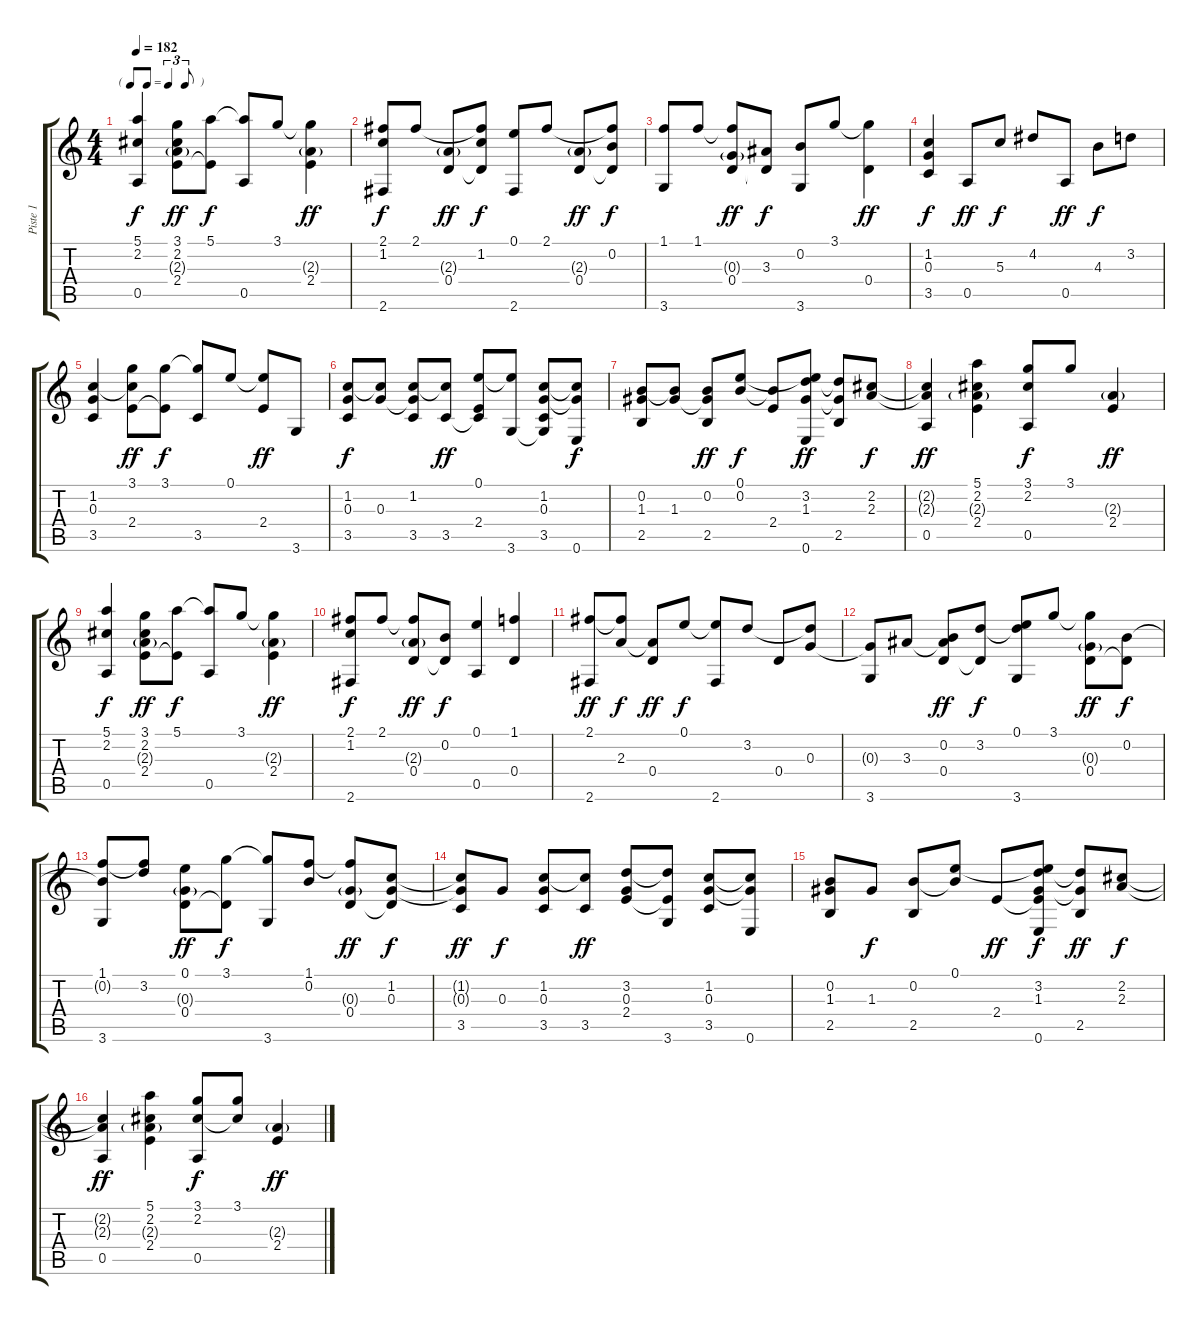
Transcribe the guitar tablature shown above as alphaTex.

\track ("Piste 1" "Piste 1") {instrument acousticguitarsteel}
\staff {score tabs}
\tuning (E4 B3 G3 D3 A2 E2) {hide}
\ts (4 4)
\tf triplet8th
\tempo 182
\clef g2
\ks c
(5.1 2.2 0.5).4{dy f} (3.1 2.2 2.3{g} 2.4).8{dy ff} (5.1 2.4{t}).8{dy f} (5.1{t} 0.5).8 3.1.8 (3.1{t} 2.3{g} 2.4).4{dy ff} |
(2.1 1.2 2.6).8{dy f} 2.1.8 (2.3{g} 0.4).8{dy ff} (2.1{t} 1.2 0.4{t}).8{dy f} (0.1 2.6).8 2.1.8 (2.3{g} 0.4).8{dy ff} (2.1{t} 0.2 0.4{t}).8{dy f} |
(1.1 3.6).8 1.1.8 (1.1{t} 0.3{g} 0.4).8{dy ff} (3.3 0.4{t}).8{dy f} (0.2 3.6).8 3.1.8 (3.1{t} 0.4).4{dy ff} |
(1.2 0.3 3.5).4{dy f} 0.5.8{dy ff} 5.3.8{dy f} 4.2.8 0.5.8{dy ff} 4.3.8{dy f} 3.2.8 |
(1.2 0.3 3.5).4 (3.1 1.2{t} 2.4).8{dy ff} (3.1 2.4{t}).8{dy f} (3.1{t} 3.5).8 0.1.8 (0.1{t} 2.4).8{dy ff} 3.6.8 |
(1.2 0.3 3.5).8{dy f} (1.2{t} 0.3).8 (1.2 0.3{t} 3.5).8 (1.2{t} 3.5).8{dy ff} (0.1 2.4 3.5{t}).8 (0.1{t} 3.6).8 (1.2 0.3 3.5 3.6{t}).8 (1.2{t} 0.3{t} 0.6).8{dy f} |
(0.2 1.3 2.5).8 (0.2{t} 1.3).8 (0.2 1.3{t} 2.5).8{dy ff} (0.1 0.2).8{dy f} (0.2{t} 2.4).8 (0.1{t} 3.2 1.3 0.6).8{dy ff} (3.2{t} 1.3{t} 2.5).8 (2.2 2.3).8{dy f} |
(2.2{t} 2.3{t} 0.5).4{dy ff} (5.1 2.2 2.3{g} 2.4).4 (3.1 2.2 0.5).8{dy f} 3.1.8 (2.3{g} 2.4).4{dy ff} |
(5.1 2.2 0.5).4{dy f} (3.1 2.2 2.3{g} 2.4).8{dy ff} (5.1 2.4{t}).8{dy f} (5.1{t} 0.5).8 3.1.8 (3.1{t} 2.3{g} 2.4).4{dy ff} |
(2.1 1.2 2.6).8{dy f} 2.1.8 (2.1{t} 2.3{g} 0.4).8{dy ff} (0.2 0.4{t}).8{dy f} (0.1 0.5).4 (1.1 0.4).4 |
(2.1 2.6).8{dy ff} (2.1{t} 2.3).8{dy f} (2.3{t} 0.4).8{dy ff} 0.1.8{dy f} (0.1{t} 2.6).8 3.2.8 0.4.8 (3.2{t} 0.3).8 |
(0.3{t} 3.6).8 3.3.8 (0.2 3.3{t} 0.4).8{dy ff} (3.2 0.4{t}).8{dy f} (0.1 3.2{t} 3.6).8 3.1.8 (3.1{t} 0.3{g} 0.4).8{dy ff} (0.2 0.4{t}).8{dy f} |
(1.1 0.2{t} 3.6).8 (1.1{t} 3.2).8 (0.1 0.3{g} 0.4).8{dy ff} (3.1 0.4{t}).8{dy f} (3.1{t} 3.6).8 (1.1 0.2).8 (1.1{t} 0.3{g} 0.4).8{dy ff} (1.2 0.3 0.4{t}).8{dy f} |
(1.2{t} 0.3{t} 3.5).8{dy ff} 0.3.8{dy f} (1.2 0.3 3.5).8 (1.2{t} 3.5).8{dy ff} (3.2 0.3 2.4).8 (3.2{t} 2.4{t} 3.6).8 (1.2 0.3 3.5).8 (1.2{t} 0.3{t} 0.6).8 |
(0.2 1.3 2.5).8 1.3.8{dy f} (0.2 2.5).8 (0.1 0.2{t}).8 2.4.8{dy ff} (0.1{t} 3.2 1.3 2.4{t} 0.6).8{dy f} (3.2{t} 1.3{t} 2.5).8{dy ff} (2.2 2.3).8{dy f} |
(2.2{t} 2.3{t} 0.5).4{dy ff} (5.1 2.2 2.3{g} 2.4).4 (3.1 2.2 0.5).8{dy f} (3.1 2.2{t}).8 (2.3{g} 2.4).4{dy ff}
